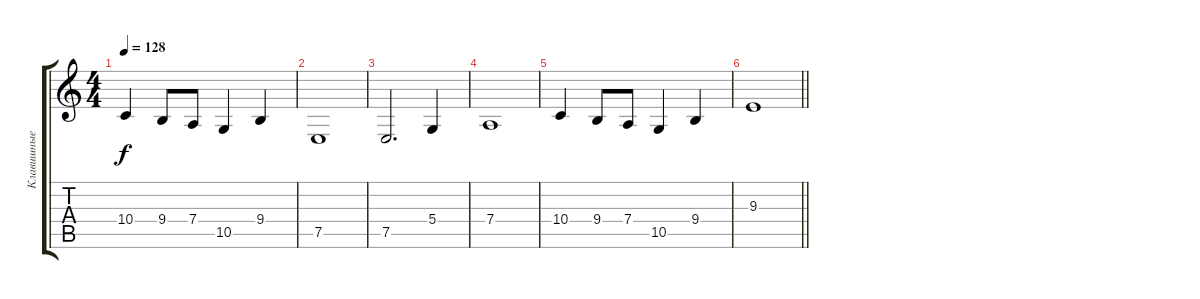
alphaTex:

\track ("Клавишные" "Клавишные") {instrument lead2sawtooth}
\staff {score tabs}
\tuning (E4 B3 G3 D3 A2 E2) {hide}
\ts (4 4)
\tempo 128
\clef g2
\ks c
10.4.4{dy f} 9.4.8 7.4.8 10.5.4 9.4.4 |
7.5.1 |
7.5.2{d} 5.4.4 |
7.4.1 |
10.4.4 9.4.8 7.4.8 10.5.4 9.4.4 |
\barLineRight lightlight
9.3.1{volume 0}
